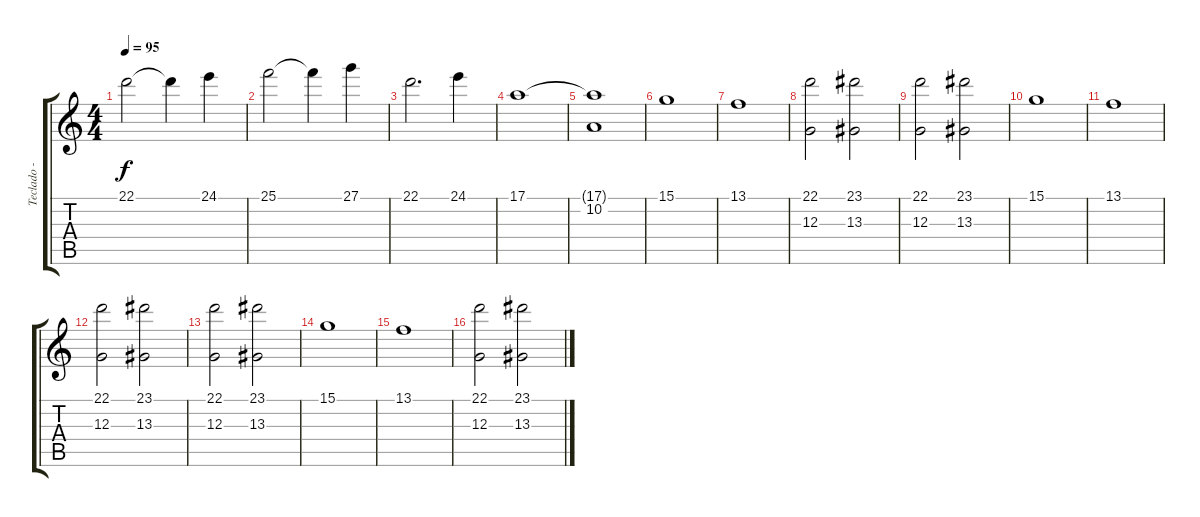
\track ("Teclado - Billy Preston" "Teclado - ") {instrument voiceoohs}
\staff {score tabs}
\tuning (E4 B3 G3 D3 A2 E2) {hide}
\ts (4 4)
\tempo 95
\clef g2
\ks c
22.1.2{dy f} 22.1{t}.4 24.1.4 |
25.1.2 25.1{t}.4 27.1.4 |
22.1.2{d} 24.1.4 |
17.1.1 |
(17.1{t} 10.2).1 |
15.1.1 |
13.1.1 |
(22.1 12.3).2 (23.1 13.3).2 |
(22.1 12.3).2 (23.1 13.3).2 |
15.1.1 |
13.1.1 |
(22.1 12.3).2 (23.1 13.3).2 |
(22.1 12.3).2 (23.1 13.3).2 |
15.1.1 |
13.1.1 |
(22.1 12.3).2 (23.1 13.3).2
